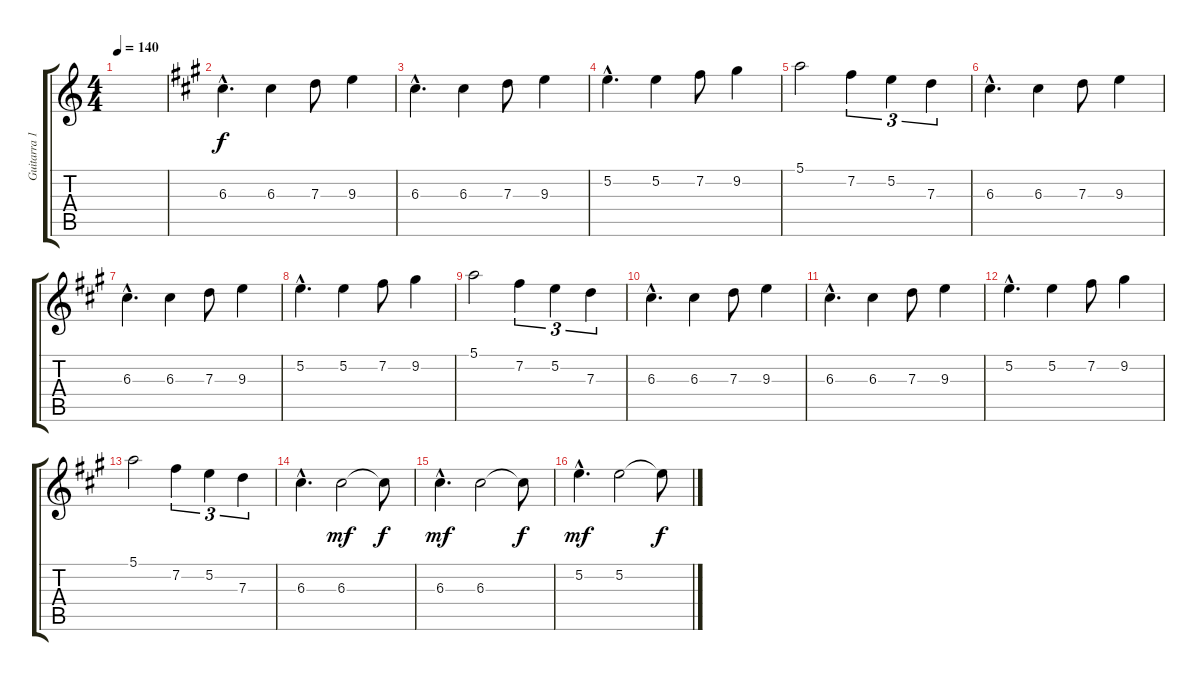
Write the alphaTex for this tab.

\track ("Guitarra 1" "Guitarra 1") {instrument acousticguitarnylon}
\staff {score tabs}
\tuning (E4 B3 G3 D3 A2 E2) {hide}
\ts (4 4)
\tempo 140
\clef g2
\ks c
|
\ks a
6.3{hac}.4{d} 6.3.4 7.3.8 9.3.4 |
6.3{hac}.4{d} 6.3.4 7.3.8 9.3.4 |
5.2{hac}.4{d} 5.2.4 7.2.8 9.2.4 |
5.1.2 7.2.4{tu (3 2)} 5.2.4{tu (3 2)} 7.3.4{tu (3 2)} |
6.3{hac}.4{d} 6.3.4 7.3.8 9.3.4 |
6.3{hac}.4{d} 6.3.4 7.3.8 9.3.4 |
5.2{hac}.4{d} 5.2.4 7.2.8 9.2.4 |
5.1.2 7.2.4{tu (3 2)} 5.2.4{tu (3 2)} 7.3.4{tu (3 2)} |
6.3{hac}.4{d} 6.3.4 7.3.8 9.3.4 |
6.3{hac}.4{d} 6.3.4 7.3.8 9.3.4 |
5.2{hac}.4{d} 5.2.4 7.2.8 9.2.4 |
5.1.2 7.2.4{tu (3 2)} 5.2.4{tu (3 2)} 7.3.4{tu (3 2)} |
6.3{hac}.4{d} 6.3.2{dy mf} 6.3{t}.8{dy f} |
6.3{hac}.4{d dy mf} 6.3.2 6.3{t}.8{dy f} |
5.2{hac}.4{d dy mf} 5.2.2 5.2{t}.8{dy f}
